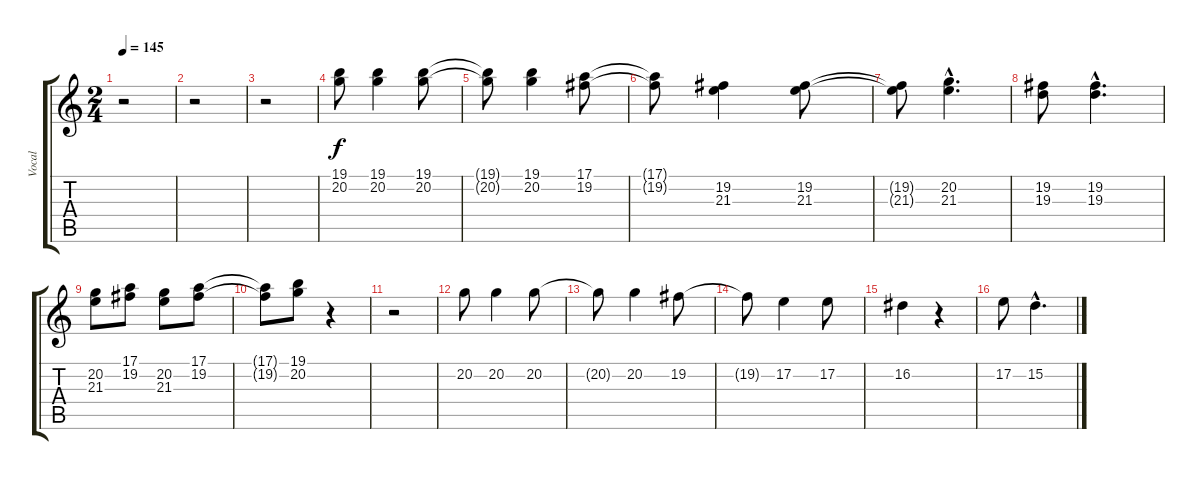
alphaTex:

\track ("Vocal" "Vocal") {instrument lead1square}
\staff {score tabs}
\tuning (E4 B3 G3 D3 A2 E2) {hide}
\ts (2 4)
\tempo 145
\clef g2
\ks c
r.2{dy f} |
r.2 |
r.2 |
(19.1 20.2).8 (19.1 20.2).4 (19.1 20.2).8 |
(19.1{t} 20.2{t}).8 (19.1 20.2).4 (17.1 19.2).8 |
(17.1{t} 19.2{t}).8 (19.2 21.3).4 (19.2 21.3).8 |
(19.2{t} 21.3{t}).8 (20.2{hac} 21.3{hac}).4{d} |
(19.2 19.3).8 (19.2{hac} 19.3{hac}).4{d} |
(20.2 21.3).8 (17.1 19.2).8 (20.2 21.3).8 (17.1 19.2).8 |
(17.1{t} 19.2{t}).8 (19.1 20.2).8 r.4 |
r.2 |
20.2.8 20.2.4 20.2.8 |
20.2{t}.8 20.2.4 19.2.8 |
19.2{t}.8 17.2.4 17.2.8 |
16.2.4 r.4 |
17.2.8 15.2{hac}.4{d}
